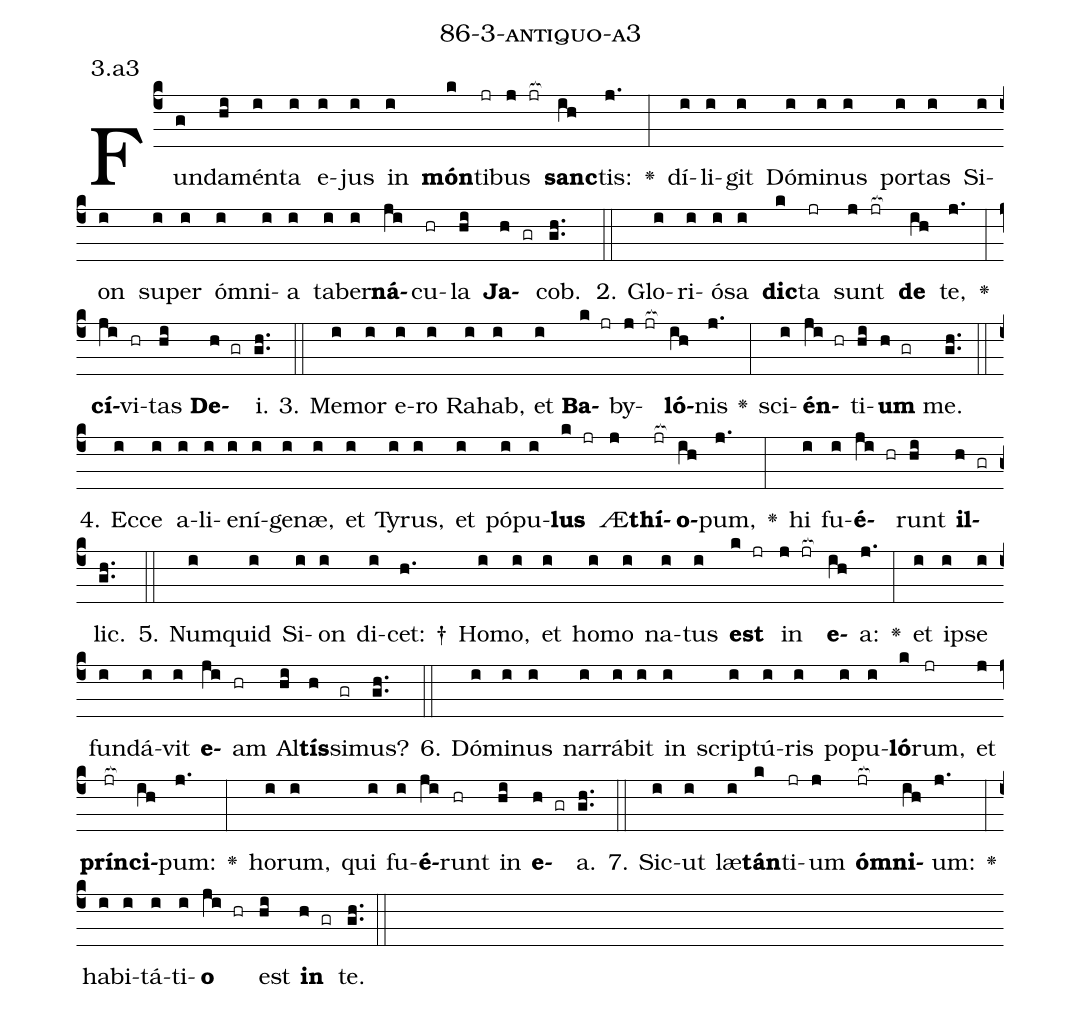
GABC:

name: 86-3-antiquo-a3;
annotation: 3.a3;
%%
(c4)Fun(g)da(hi)mén(i)ta(i) e(i)jus(i) in(i) <b>món</b>(k)ti(jr)bus(j jr[ocb:1{]) <b>sanc</b>(ih[ocb:0}])tis:(j.) <v>\greheightstar</v>(:) dí(i)li(i)git(i) Dó(i)mi(i)nus(i) por(i)tas(i) Si(i)on(i) su(i)per(i) óm(i)ni(i)a(i) ta(i)ber(i)<b>ná</b>(ji)cu(hr)la(hi) <b>Ja</b>(h gr)cob.(gh..) (::)
2. Glo(i)ri(i)ó(i)sa(i) <b>dic</b>(k)ta(jr) sunt(j jr[ocb:1{]) <b>de</b>(ih[ocb:0}]) te,(j.) <v>\greheightstar</v>(:) <b>cí</b>(ji)vi(hr)tas(hi) <b>De</b>(h gr)i.(gh..) (::)
3. Me(i)mor(i) e(i)ro(i) Ra(i)hab,(i) et(i) <b>Ba</b>(k jr)by(j jr[ocb:1{])<b>ló</b>(ih[ocb:0}])nis(j.) <v>\greheightstar</v>(:) sci(i)<b>én</b>(ji hr)ti(hi)<b>um</b>(h gr) me.(gh..) (::)
4. Ec(i)ce(i) a(i)li(i)e(i)ní(i)ge(i)næ,(i) et(i) Ty(i)rus,(i) et(i) pó(i)pu(i)<b>lus</b>(k jr) Æ(j)<b>thí</b>(jr[ocb:1{])<b>o</b>(ih[ocb:0}])pum,(j.) <v>\greheightstar</v>(:) hi(i) fu(i)<b>é</b>(ji hr)runt(hi) <b>il</b>(h gr)lic.(gh..) (::)
5. Num(i)quid(i) Si(i)on(i) di(i)cet: †(h.) Ho(i)mo,(i) et(i) ho(i)mo(i) na(i)tus(i) <b>est</b>(k jr) in(j jr[ocb:1{]) <b>e</b>(ih[ocb:0}])a:(j.) <v>\greheightstar</v>(:) et(i) ip(i)se(i) fun(i)dá(i)vit(i) <b>e</b>(ji)am(hr) Al(hi)<b>tís</b>(h)si(gr)mus?(gh..) (::)
6. Dó(i)mi(i)nus(i) nar(i)rá(i)bit(i) in(i) scrip(i)tú(i)ris(i) po(i)pu(i)<b>ló</b>(k)rum,(jr) et(j) <b>prín</b>(jr[ocb:1{])<b>ci</b>(ih[ocb:0}])pum:(j.) <v>\greheightstar</v>(:) ho(i)rum,(i) qui(i) fu(i)<b>é</b>(ji)runt(hr) in(hi) <b>e</b>(h gr)a.(gh..) (::)
7. Sic(i)ut(i) læ(i)<b>tán</b>(k)ti(jr)um(j) <b>óm</b>(jr[ocb:1{])<b>ni</b>(ih[ocb:0}])um:(j.) <v>\greheightstar</v>(:) ha(i)bi(i)tá(i)ti(i)<b>o</b>(ji hr) est(hi) <b>in</b>(h gr) te.(gh..) (::)
